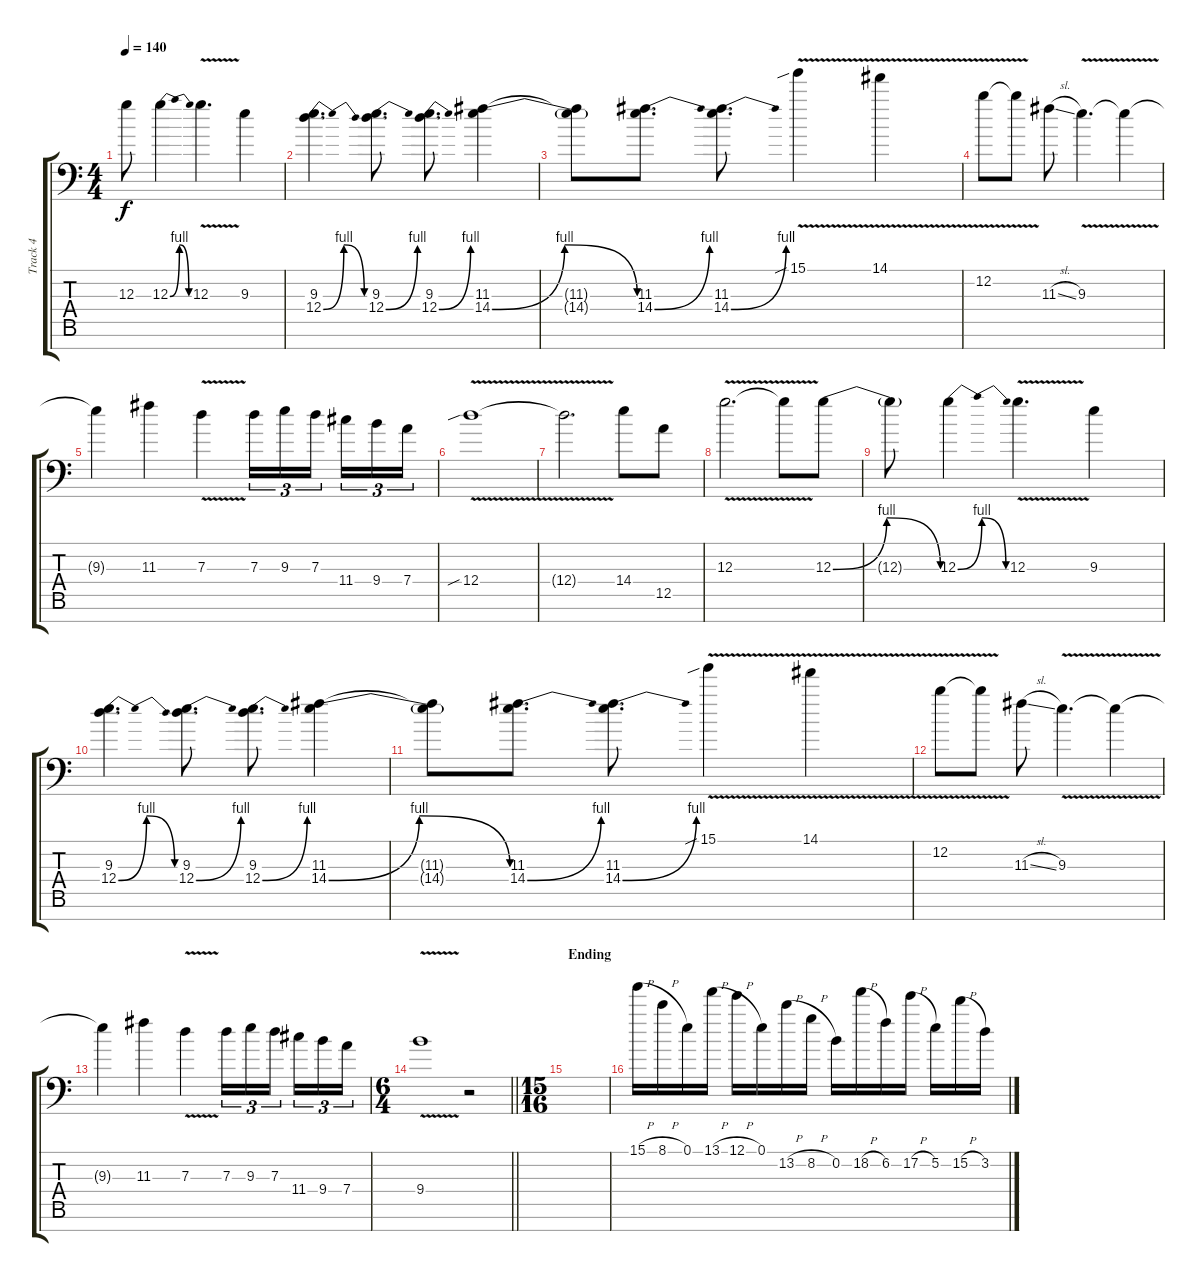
\track ("Track 4" "Track 4") {instrument distortionguitar}
\staff {score tabs}
\tuning (E4 B3 G3 D3 A2 E2 A1) {hide}
\ts (4 4)
\tempo 140
\clef f4
\ks c
12.3{t}.8{dy f} 12.3{be (bendrelease 0 0 15 4 15 4 60 0)}.4 12.3{v}.4{d} 9.3.4 |
(9.3 12.4{be (bendrelease 0 0 15 4 15 4 60 0)}).4{d} (9.3 12.4{be (bend 0 0 60 4)}).8{d} (9.3 12.4{be (bend 0 0 60 4)}).8{d} (11.3 14.4{be (bendrelease 0 0 15 4 15 4 60 0)}).4 |
(11.3{t} 14.4{t}).8 (11.3 14.4{be (bend 0 0 60 4)}).8{d} (11.3 14.4{be (bend 0 0 60 4)}).8{d} 15.1{v sib}.4 14.1{v}.4 |
12.2{v}.8 12.2{t}.8 11.3{sl}.8 9.3{v}.4{d} 9.3{t}.4 |
9.3{t}.4 11.3.4 7.3{v}.4 7.3.16{tu (3 2)} 9.3.16{tu (3 2)} 7.3.16{tu (3 2) beam splitsecondary} 11.4.16{tu (3 2)} 9.4.16{tu (3 2)} 7.4.16{tu (3 2)} |
12.4{v sib}.1 |
12.4{t}.2{d} 14.4.8 12.5.8 |
12.3{v}.2{d} 12.3{t}.8 12.3{be (bendrelease 0 0 15 4 15 4 60 0)}.8 |
12.3{t}.8 12.3{be (bendrelease 0 0 15 4 15 4 60 0)}.4 12.3{v}.4{d} 9.3.4 |
(9.3 12.4{be (bendrelease 0 0 15 4 15 4 60 0)}).4{d} (9.3 12.4{be (bend 0 0 60 4)}).8{d} (9.3 12.4{be (bend 0 0 60 4)}).8{d} (11.3 14.4{be (bendrelease 0 0 15 4 15 4 60 0)}).4 |
(11.3{t} 14.4{t}).8 (11.3 14.4{be (bend 0 0 60 4)}).8{d} (11.3 14.4{be (bend 0 0 60 4)}).8{d} 15.1{v sib}.4 14.1{v}.4 |
12.2{v}.8 12.2{t}.8 11.3{sl}.8 9.3{v}.4{d} 9.3{t}.4 |
9.3{t}.4 11.3.4 7.3{v}.4 7.3.16{tu (3 2)} 9.3.16{tu (3 2)} 7.3.16{tu (3 2) beam splitsecondary} 11.4.16{tu (3 2)} 9.4.16{tu (3 2)} 7.4.16{tu (3 2)} |
\ts (6 4)
\barLineRight lightlight
9.4{v}.1 r.2 |
\ts (15 16)
\section ("" "Ending")
|
15.1{h}.16 8.1{h}.16 0.1.16 13.1{h}.16 12.1{h}.16 0.1.16 13.2{h}.16 8.2{h}.16 0.2.16 18.2{h}.16 6.2.16 17.2{h}.16 5.2.16 15.2{h}.16 3.2.16
